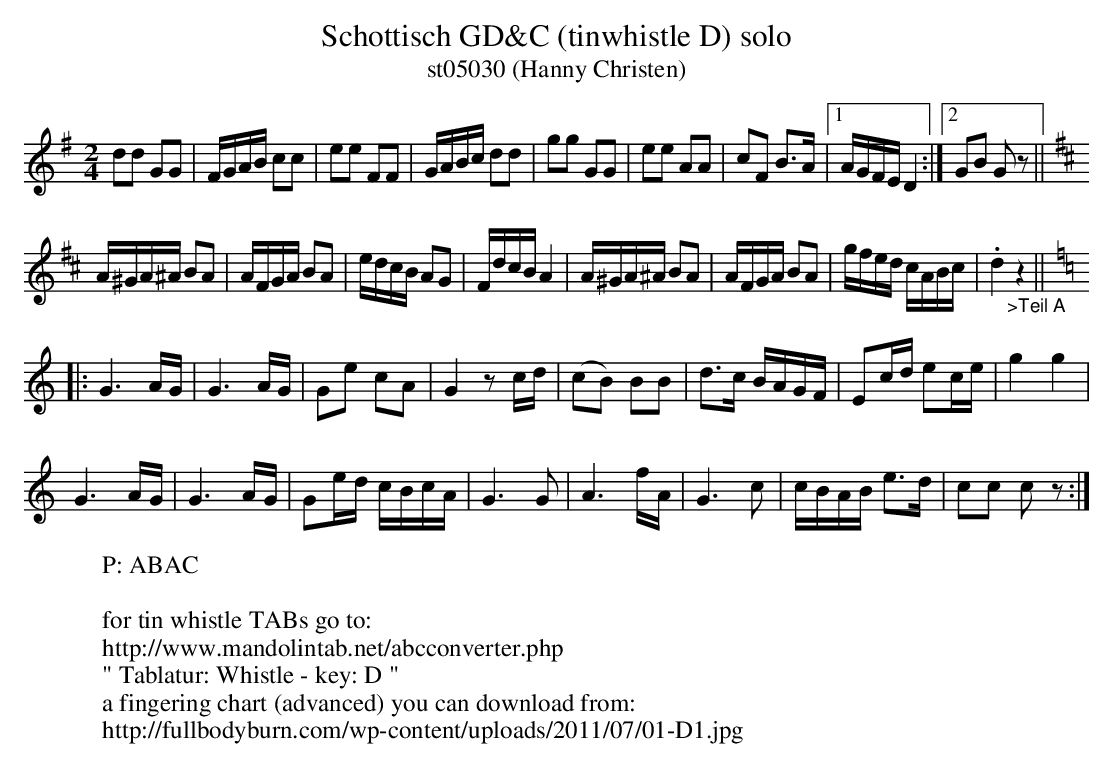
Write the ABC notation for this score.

X:1
T:Schottisch GD&C (tinwhistle D) solo
T:st05030 (Hanny Christen)
M:2/4
L:1/16
K:G transpose=12
d2d2 G2G2 | FGAB c2c2 | e2e2 F2F2 | GABc d2d2 | g2g2 G2G2 | e2e2 A2A2 | c2F2 B3A |1 AGFE D4 :|2 G2B2 G2z2 || [K:D]
A^GA^A B2A2 | AFGA B2A2 | edcB A2G2 | FdcBA4 | A^GA^A B2A2 | AFGA B2A2 | gfed cABc | .d4"_>Teil A"z4 || [K:C]
|: G6AG | G6AG | G2e2 c2A2 | G4 z2cd | (c2B2) B2B2 | d3c BAGF | E2cd e2ce | g4g4 |
G6AG | G6AG | G2ed cBcA | G6G2 | A6fA | G6c2 | cBAB e3d | c2c2 c2z2 :|
W:P: ABAC
W:
W:for tin whistle TABs go to:
W:http://www.mandolintab.net/abcconverter.php
W:" Tablatur: Whistle - key: D "
W:a fingering chart (advanced) you can download from:
W:http://fullbodyburn.com/wp-content/uploads/2011/07/01-D1.jpg
